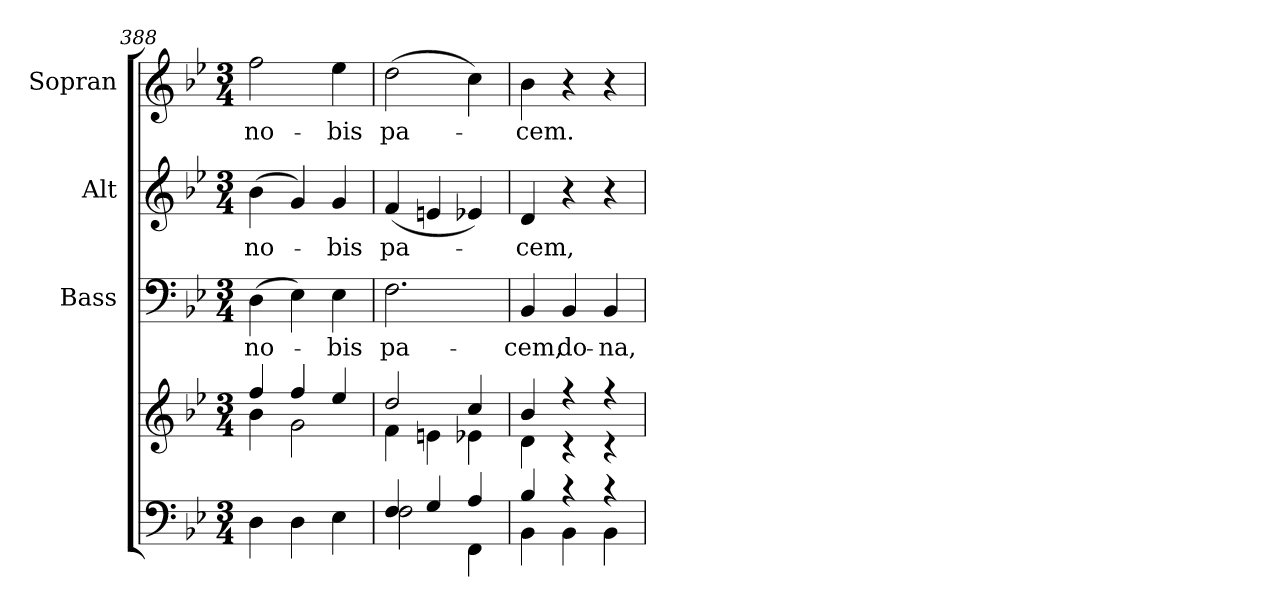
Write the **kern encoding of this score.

**kern	**kern	**kern	**text	**kern	**text	**kern	**text
*part4	*part4	*part3	*part3	*part2	*part2	*part1	*part1
*staff5	*staff4	*staff3	*staff3	*staff2	*staff2	*staff1	*staff1
*	*	*I"Bass	*	*I"Alt	*	*I"Sopran	*
*	*	*I'B.	*	*I'A.	*	*I'S.	*
!!LO:PB:g=z
*clefF4	*clefG2	*clefF4	*	*clefG2	*	*clefG2	*
*k[b-e-]	*k[b-e-]	*k[b-e-]	*	*k[b-e-]	*	*k[b-e-]	*
*B-:	*B-:	*B-:	*	*B-:	*	*B-:	*
*M3/4	*M3/4	*M3/4	*	*M3/4	*	*M3/4	*
=388	=388	=388	=388	=388	=388	=388	=388
*	*^	*	*	*	*	*	*
!	!	!	!	!LO:LY:b	!	!LO:LY:b	!	!LO:LY:b
4D\	4ff/	4b-\	(>4D\	no-	(>4b-\	no-	2ff\	no-
4D\	4ff/	2g\	4E-\)	.	4g/)	.	.	.
!	!	!	!	!LO:LY:b	!	!LO:LY:b	!	!LO:LY:b
4E-\	4ee-/	.	4E-\	-bis	4g/	-bis	4ee-\	-bis
=389	=389	=389	=389	=389	=389	=389	=389	=389
*^	*	*	*	*	*	*	*	*
!	!	!	!	!	!LO:LY:b	!	!LO:LY:b	!	!LO:LY:b
4F/	2F\	2dd/	4f\	2.F\	pa-	(<4f/	pa-	(>2dd\	pa-
4G/	.	.	4en\	.	.	4en/	.	.	.
4A/	4FF\	4cc/	4e-X\	.	.	4e-X/)	.	4cc\)	.
=390	=390	=390	=390	=390	=390	=390	=390	=390	=390
!	!	!	!	!	!LO:LY:b	!	!LO:LY:b	!	!LO:LY:b
4B-/	4BB-\	4b-/	4d\	4BB-/	-cem,	4d/	-cem,	4b-\	-cem.
!	!	!	!	!	!LO:LY:b	!	!	!	!
4rc	4BB-\	4r	4r	4BB-/	do-	4r	.	4r	.
!	!	!	!	!	!LO:LY:b	!	!	!	!
4rc	4BB-\	4r	4r	4BB-/	-na,	4r	.	4r	.
*v	*v	*	*	*	*	*	*	*	*
*	*v	*v	*	*	*	*	*	*
=	=	=	=	=	=	=	=
*-	*-	*-	*-	*-	*-	*-	*-
